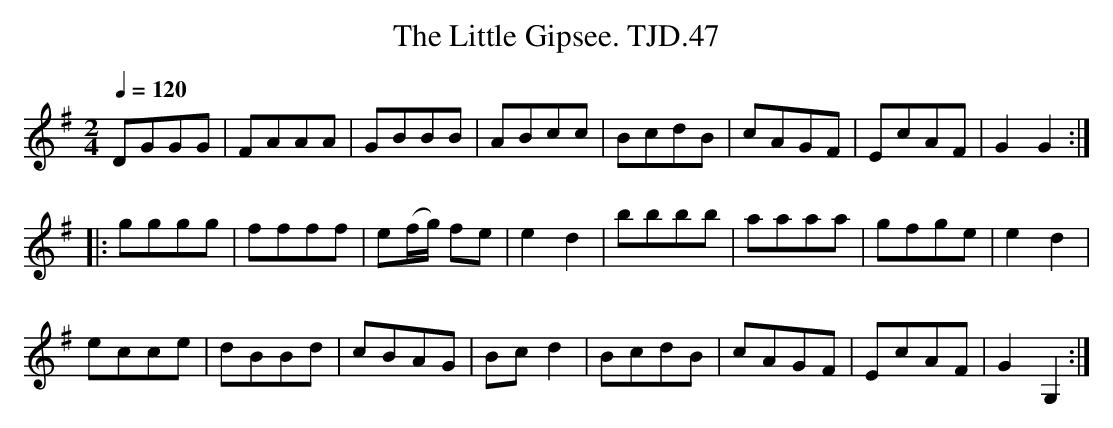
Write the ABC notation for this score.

X:1
T:Little Gipsee. TJD.47, The
M:2/4
L:1/8
Q:1/4=120
K:G
DGGG|FAAA|GBBB|ABcc|BcdB|cAGF|EcAF|G2G2:|
|:gggg|ffff|e(f/g/) fe|e2d2|bbbb|aaaa|gfge|e2d2|
ecce|dBBd|cBAG|Bcd2|BcdB|cAGF|EcAF|G2G,2:|
